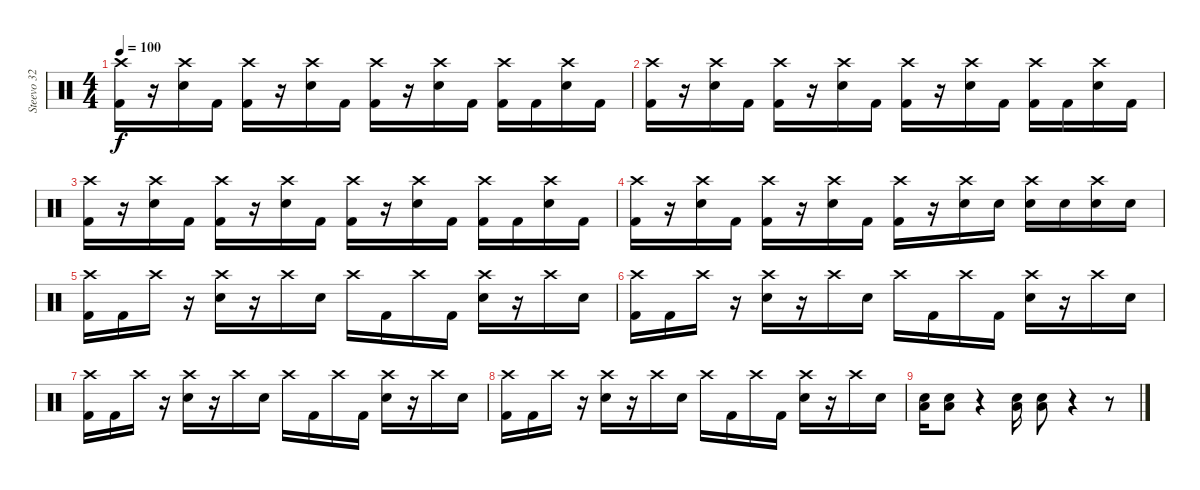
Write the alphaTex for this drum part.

\track ("Steevo 32" "Steevo 32") {instrument percussion}
\staff {score}
\articulation defaults
\ts (4 4)
\tempo 100
\clef neutral
\ks c
("Crash high (hit)" "Kick (hit) 2").16{dy f} r.16 ("Crash high (hit)" "Electric Snare (hit)").16 "Kick (hit) 2".16 ("Crash high (hit)" "Kick (hit) 2").16 r.16 ("Crash high (hit)" "Electric Snare (hit)").16 "Kick (hit) 2".16 ("Crash high (hit)" "Kick (hit) 2").16 r.16 ("Crash high (hit)" "Electric Snare (hit)").16 "Kick (hit) 2".16 ("Crash high (hit)" "Kick (hit) 2").16 "Kick (hit) 2".16 ("Crash high (hit)" "Electric Snare (hit)").16 "Kick (hit) 2".16 |
("Crash high (hit)" "Kick (hit) 2").16 r.16 ("Crash high (hit)" "Electric Snare (hit)").16 "Kick (hit) 2".16 ("Crash high (hit)" "Kick (hit) 2").16 r.16 ("Crash high (hit)" "Electric Snare (hit)").16 "Kick (hit) 2".16 ("Crash high (hit)" "Kick (hit) 2").16 r.16 ("Crash high (hit)" "Electric Snare (hit)").16 "Kick (hit) 2".16 ("Crash high (hit)" "Kick (hit) 2").16 "Kick (hit) 2".16 ("Crash high (hit)" "Electric Snare (hit)").16 "Kick (hit) 2".16 |
("Crash high (hit)" "Kick (hit) 2").16 r.16 ("Crash high (hit)" "Electric Snare (hit)").16 "Kick (hit) 2".16 ("Crash high (hit)" "Kick (hit) 2").16 r.16 ("Crash high (hit)" "Electric Snare (hit)").16 "Kick (hit) 2".16 ("Crash high (hit)" "Kick (hit) 2").16 r.16 ("Crash high (hit)" "Electric Snare (hit)").16 "Kick (hit) 2".16 ("Crash high (hit)" "Kick (hit) 2").16 "Kick (hit) 2".16 ("Crash high (hit)" "Electric Snare (hit)").16 "Kick (hit) 2".16 |
("Crash high (hit)" "Kick (hit) 2").16 r.16 ("Crash high (hit)" "Electric Snare (hit)").16 "Kick (hit) 2".16 ("Crash high (hit)" "Kick (hit) 2").16 r.16 ("Crash high (hit)" "Electric Snare (hit)").16 "Kick (hit) 2".16 ("Crash high (hit)" "Kick (hit) 2").16 r.16 ("Crash high (hit)" "Electric Snare (hit)").16 "Electric Snare (hit)".16 ("Crash high (hit)" "Electric Snare (hit)").16 "Electric Snare (hit)".16 ("Crash high (hit)" "Electric Snare (hit)").16 "Electric Snare (hit)".16 |
("Crash high (hit)" "Kick (hit) 2").16 "Kick (hit) 2".16 "Crash high (hit)".16 r.16 ("Crash high (hit)" "Electric Snare (hit)").16 r.16 "Crash high (hit)".16 "Electric Snare (hit)".16 "Crash high (hit)".16 "Kick (hit) 2".16 "Crash high (hit)".16 "Kick (hit) 2".16 ("Crash high (hit)" "Electric Snare (hit)").16 r.16 "Crash high (hit)".16 "Electric Snare (hit)".16 |
("Crash high (hit)" "Kick (hit) 2").16 "Kick (hit) 2".16 "Crash high (hit)".16 r.16 ("Crash high (hit)" "Electric Snare (hit)").16 r.16 "Crash high (hit)".16 "Electric Snare (hit)".16 "Crash high (hit)".16 "Kick (hit) 2".16 "Crash high (hit)".16 "Kick (hit) 2".16 ("Crash high (hit)" "Electric Snare (hit)").16 r.16 "Crash high (hit)".16 "Electric Snare (hit)".16 |
("Crash high (hit)" "Kick (hit) 2").16 "Kick (hit) 2".16 "Crash high (hit)".16 r.16 ("Crash high (hit)" "Electric Snare (hit)").16 r.16 "Crash high (hit)".16 "Electric Snare (hit)".16 "Crash high (hit)".16 "Kick (hit) 2".16 "Crash high (hit)".16 "Kick (hit) 2".16 ("Crash high (hit)" "Electric Snare (hit)").16 r.16 "Crash high (hit)".16 "Electric Snare (hit)".16 |
("Crash high (hit)" "Kick (hit) 2").16 "Kick (hit) 2".16 "Crash high (hit)".16 r.16 ("Crash high (hit)" "Electric Snare (hit)").16 r.16 "Crash high (hit)".16 "Electric Snare (hit)".16 "Crash high (hit)".16 "Kick (hit) 2".16 "Crash high (hit)".16 "Kick (hit) 2".16 ("Crash high (hit)" "Electric Snare (hit)").16 r.16 "Crash high (hit)".16 "Electric Snare (hit)".16 |
("Low Floor Tom (hit)" "Electric Snare (hit)").16 ("Low Floor Tom (hit)" "Electric Snare (hit)").8 r.4 ("Low Floor Tom (hit)" "Electric Snare (hit)").16 ("Low Floor Tom (hit)" "Electric Snare (hit)").8 r.4 r.8
